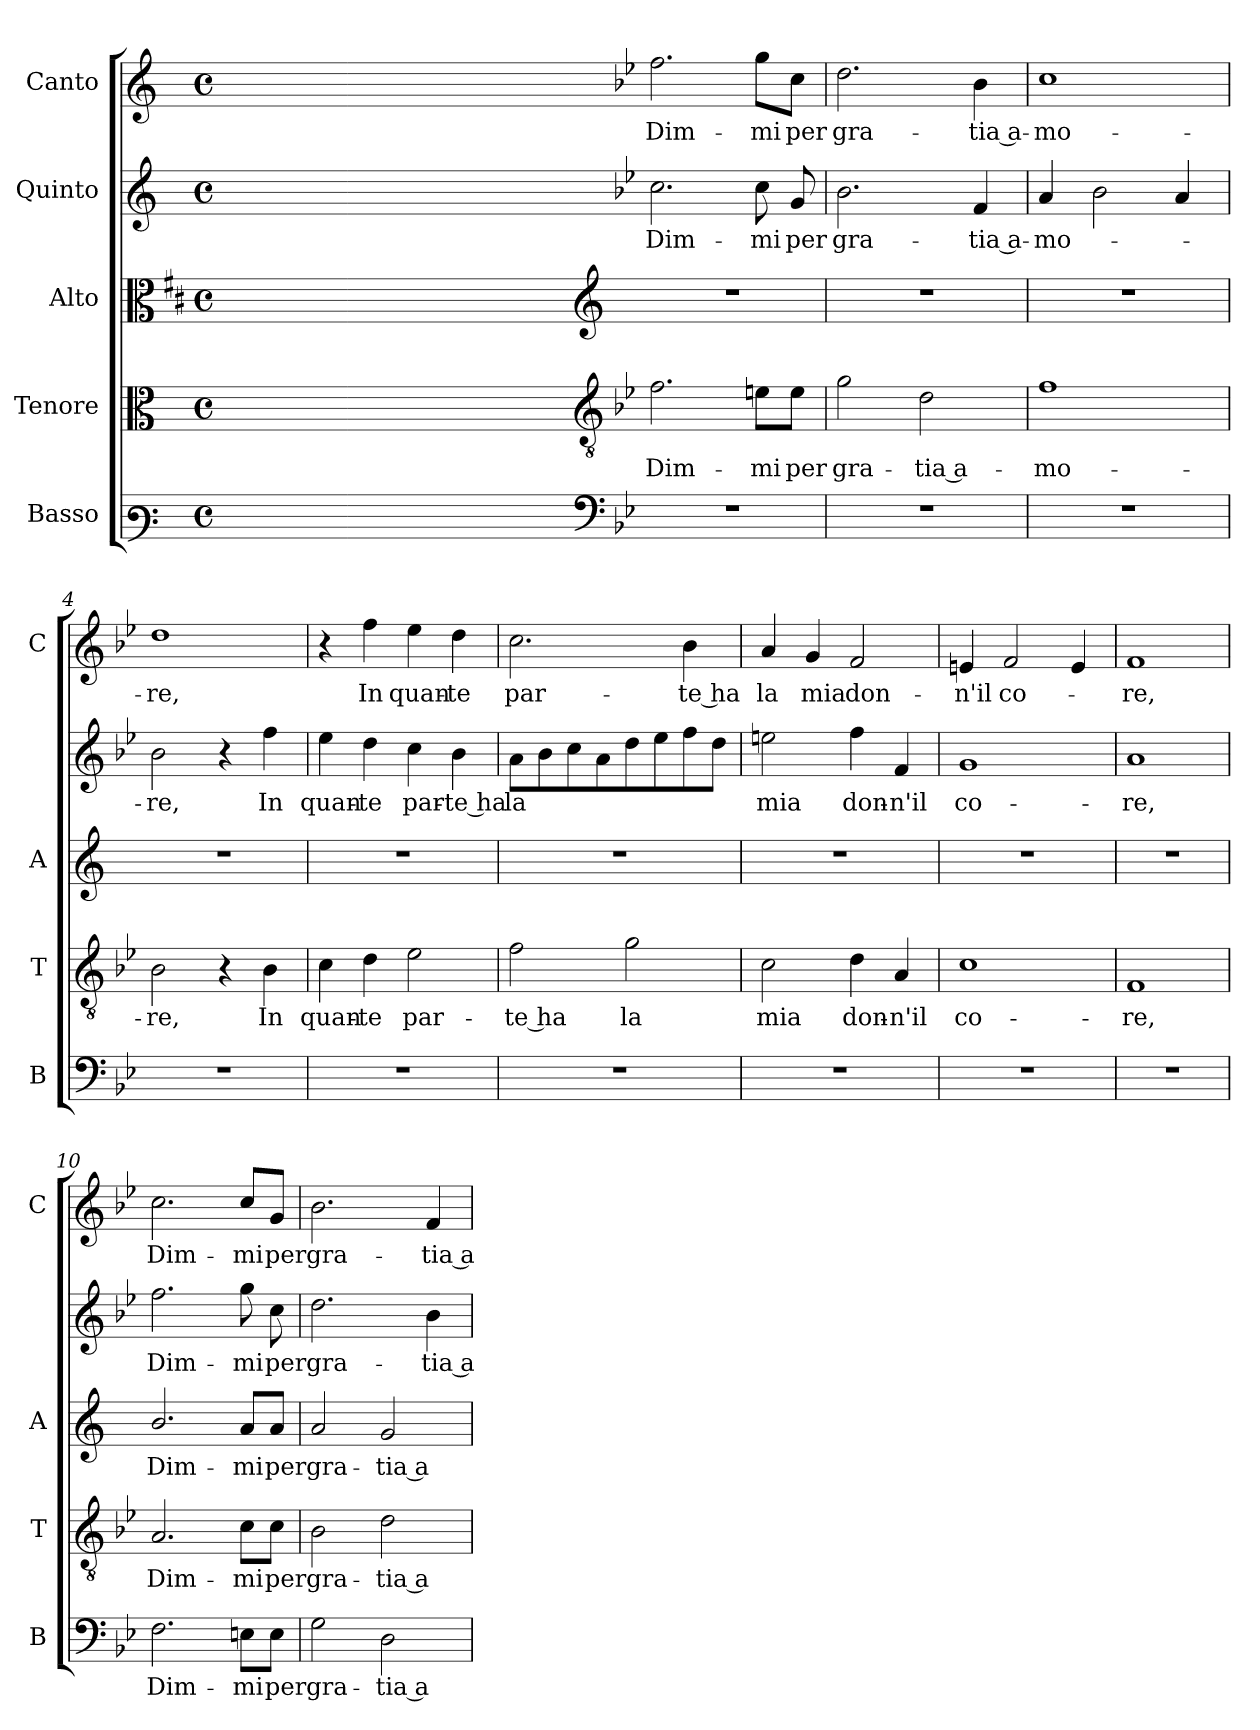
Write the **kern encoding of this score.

**kern	**text	**kern	**text	**kern	**text	**kern	**text	**kern	**text
*part5	*part5	*part4	*part4	*part3	*part3	*part2	*part2	*part1	*part1
*staff5	*staff5	*staff4	*staff4	*staff3	*staff3	*staff2	*staff2	*staff1	*staff1
*I"Basso	*	*I"Tenore	*	*I"Alto	*	*I"Quinto	*	*I"Canto	*
*I'B	*	*I'T	*	*I'A	*	*	*	*I'C	*
*clefF3	*	*clefC3	*	*clefC3	*	*clefG2	*	*clefG2	*
*	*	*	*	*ITrd1c2	*	*	*	*	*
*k[]	*	*k[]	*	*k[]	*	*k[]	*	*k[]	*
*C:	*	*C:	*	*C:	*	*C:	*	*C:	*
*M4/4	*	*M4/4	*	*M4/4	*	*M4/4	*	*M4/4	*
*met(c)	*	*met(c)	*	*met(c)	*	*met(c)	*	*met(c)	*
=	=	=	=	=	=	=	=	=	=
1ryy	.	1ryy	.	1ryy	.	1ryy	.	1ryy	.
=1X-	=1X-	=1X-	=1X-	=1X-	=1X-	=1X-	=1X-	=1X-	=1X-
4ryy	.	4ryy	.	4ryy	.	4ryy	.	4ryy	.
4ryy	.	4ryy	.	4ryy	.	4ryy	.	4ryy	.
4ryy	.	4ryy	.	4ryy	.	4ryy	.	4ryy	.
4ryy	.	4ryy	.	4ryy	.	4ryy	.	4ryy	.
=1-	=1-	=1-	=1-	=1-	=1-	=1-	=1-	=1-	=1-
*clefF4	*	*clefGv2	*	*clefG2	*	*	*	*	*
*k[b-e-]	*	*k[b-e-]	*	*k[b-e-]	*	*k[b-e-]	*	*k[b-e-]	*
*B-:	*	*B-:	*	*B-:	*	*B-:	*	*B-:	*
!	!	!	!LO:LY:b	!	!	!	!LO:LY:b	!	!LO:LY:b
1r	.	2.f\	Dim-	1r	.	2.cc\	Dim-	2.ff\	Dim-
!	!	!	!LO:LY:b	!	!	!	!LO:LY:b	!	!LO:LY:b
.	.	8en\L	-mi	.	.	8cc\	-mi	8gg\L	-mi
!	!	!	!LO:LY:b	!	!	!	!LO:LY:b	!	!LO:LY:b
.	.	8e\J	per	.	.	8g/	per	8cc\J	per
=2	=2	=2	=2	=2	=2	=2	=2	=2	=2
!	!	!	!LO:LY:b	!	!	!	!LO:LY:b	!	!LO:LY:b
1r	.	2g\	gra-	1r	.	2.b-\	gra-	2.dd\	gra-
!	!	!	!LO:LY:b	!	!	!	!	!	!
.	.	2d\	-tia a-	.	.	.	.	.	.
!	!	!	!	!	!	!	!LO:LY:b	!	!LO:LY:b
.	.	.	.	.	.	4f/	-tia a-	4b-\	-tia a-
=3	=3	=3	=3	=3	=3	=3	=3	=3	=3
!	!	!	!LO:LY:b	!	!	!	!LO:LY:b	!	!LO:LY:b
1r	.	1f	-mo-	1r	.	4a/	-mo-	1cc	-mo-
.	.	.	.	.	.	2b-\	.	.	.
.	.	.	.	.	.	4a/	.	.	.
=4	=4	=4	=4	=4	=4	=4	=4	=4	=4
!	!	!	!LO:LY:b	!	!	!	!LO:LY:b	!	!LO:LY:b
1r	.	2B-\	-re,	1r	.	2b-\	-re,	1dd	-re,
.	.	4r	.	.	.	4r	.	.	.
!	!	!	!LO:LY:b	!	!	!	!LO:LY:b	!	!
.	.	4B-\	In	.	.	4ff\	In	.	.
=5	=5	=5	=5	=5	=5	=5	=5	=5	=5
!	!	!	!LO:LY:b	!	!	!	!LO:LY:b	!	!
1r	.	4c\	quan-	1r	.	4ee-\	quan-	4r	.
!	!	!	!LO:LY:b	!	!	!	!LO:LY:b	!	!LO:LY:b
.	.	4d\	-te	.	.	4dd\	-te	4ff\	In
!	!	!	!LO:LY:b	!	!	!	!LO:LY:b	!	!LO:LY:b
.	.	2e-\	par-	.	.	4cc\	par-	4ee-\	quan-
!	!	!	!	!	!	!	!LO:LY:b	!	!LO:LY:b
.	.	.	.	.	.	4b-\	-te ha	4dd\	-te
=6	=6	=6	=6	=6	=6	=6	=6	=6	=6
!	!	!	!LO:LY:b	!	!	!	!LO:LY:b	!	!LO:LY:b
1r	.	2f\	-te ha	1r	.	8a\L	la	2.cc\	par-
.	.	.	.	.	.	8b-\	.	.	.
.	.	.	.	.	.	8cc\	.	.	.
.	.	.	.	.	.	8a\	.	.	.
!	!	!	!LO:LY:b	!	!	!	!	!	!
.	.	2g\	la	.	.	8dd\	.	.	.
.	.	.	.	.	.	8ee-\	.	.	.
!	!	!	!	!	!	!	!	!	!LO:LY:b
.	.	.	.	.	.	8ff\	.	4b-\	-te ha
.	.	.	.	.	.	8dd\J	.	.	.
!!LO:LB:g=z
=7	=7	=7	=7	=7	=7	=7	=7	=7	=7
!	!	!	!LO:LY:b	!	!	!	!LO:LY:b	!	!LO:LY:b
1r	.	2c\	mia	1r	.	2een\	mia	4a/	la
!	!	!	!	!	!	!	!	!	!LO:LY:b
.	.	.	.	.	.	.	.	4g/	mia
!	!	!	!LO:LY:b	!	!	!	!LO:LY:b	!	!LO:LY:b
.	.	4d\	don-	.	.	4ff\	don-	2f/	don-
!	!	!	!LO:LY:b	!	!	!	!LO:LY:b	!	!
.	.	4A/	-n'il	.	.	4f/	-n'il	.	.
=8	=8	=8	=8	=8	=8	=8	=8	=8	=8
!	!	!	!LO:LY:b	!	!	!	!LO:LY:b	!	!LO:LY:b
1r	.	1c	co-	1r	.	1g	co-	4en/	-n'il
!	!	!	!	!	!	!	!	!	!LO:LY:b
.	.	.	.	.	.	.	.	2f/	co-
.	.	.	.	.	.	.	.	4e/	.
=9	=9	=9	=9	=9	=9	=9	=9	=9	=9
!	!	!	!LO:LY:b	!	!	!	!LO:LY:b	!	!LO:LY:b
1r	.	1F	-re,	1r	.	1a	-re,	1f	-re,
=10	=10	=10	=10	=10	=10	=10	=10	=10	=10
!	!LO:LY:b	!	!LO:LY:b	!	!LO:LY:b	!	!LO:LY:b	!	!LO:LY:b
2.F\	Dim-	2.A/	Dim-	2.a/	Dim-	2.ff\	Dim-	2.cc\	Dim-
!	!LO:LY:b	!	!LO:LY:b	!	!LO:LY:b	!	!LO:LY:b	!	!LO:LY:b
8En\L	-mi	8c\L	-mi	8g/L	-mi	8gg\	-mi	8cc/L	-mi
!	!LO:LY:b	!	!LO:LY:b	!	!LO:LY:b	!	!LO:LY:b	!	!LO:LY:b
8E\J	per	8c\J	per	8g/J	per	8cc\	per	8g/J	per
=11	=11	=11	=11	=11	=11	=11	=11	=11	=11
!	!LO:LY:b	!	!LO:LY:b	!	!LO:LY:b	!	!LO:LY:b	!	!LO:LY:b
2G\	gra-	2B-\	gra-	2g/	gra-	2.dd\	gra-	2.b-\	gra-
!	!LO:LY:b	!	!LO:LY:b	!	!LO:LY:b	!	!	!	!
2D\	-tia a-	2d\	-tia a-	2f/	-tia a-	.	.	.	.
!	!	!	!	!	!	!	!LO:LY:b	!	!LO:LY:b
.	.	.	.	.	.	4b-\	-tia a-	4f/	-tia a-
=	=	=	=	=	=	=	=	=	=
*-	*-	*-	*-	*-	*-	*-	*-	*-	*-
